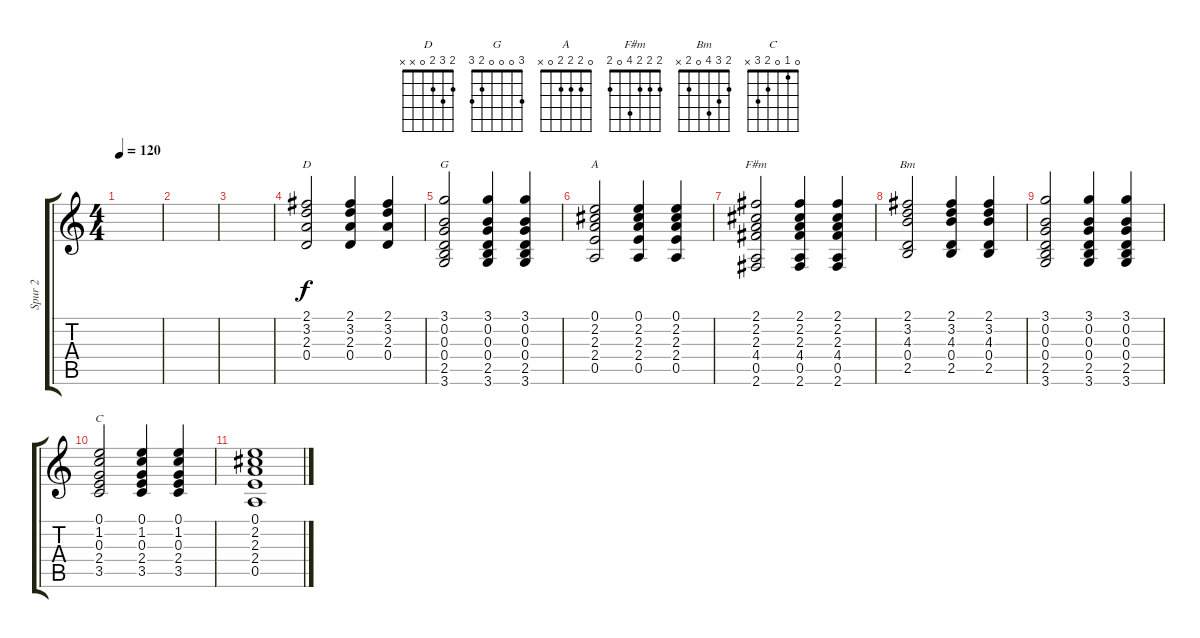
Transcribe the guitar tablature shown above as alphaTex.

\track ("Spur 2" "Spur 2") {instrument overdrivenguitar}
\staff {score tabs}
\tuning (E4 B3 G3 D3 A2 E2) {hide}
\chord ("D" 2 3 2 0 x x)
\chord ("G" 3 0 0 0 2 3)
\chord ("A" 0 2 2 2 0 x)
\chord ("F#m" 2 2 2 4 0 2)
\chord ("Bm" 2 3 4 0 2 x)
\chord ("C" 0 1 0 2 3 x)
\ts (4 4)
\tempo 120
\clef g2
\ks c
|
|
|
(2.1 3.2 2.3 0.4).2{ch "D"} (2.1 3.2 2.3 0.4).4 (2.1 3.2 2.3 0.4).4 |
(3.1 0.2 0.3 0.4 2.5 3.6).2{ch "G"} (3.1 0.2 0.3 0.4 2.5 3.6).4 (3.1 0.2 0.3 0.4 2.5 3.6).4 |
(0.1 2.2 2.3 2.4 0.5).2{ch "A"} (0.1 2.2 2.3 2.4 0.5).4 (0.1 2.2 2.3 2.4 0.5).4 |
(2.1 2.2 2.3 4.4 0.5 2.6).2{ch "F#m"} (2.1 2.2 2.3 4.4 0.5 2.6).4 (2.1 2.2 2.3 4.4 0.5 2.6).4 |
(2.1 3.2 4.3 0.4 2.5).2{ch "Bm"} (2.1 3.2 4.3 0.4 2.5).4 (2.1 3.2 4.3 0.4 2.5).4 |
(3.1 0.2 0.3 0.4 2.5 3.6).2 (3.1 0.2 0.3 0.4 2.5 3.6).4 (3.1 0.2 0.3 0.4 2.5 3.6).4 |
(0.1 1.2 0.3 2.4 3.5).2{ch "C"} (0.1 1.2 0.3 2.4 3.5).4 (0.1 1.2 0.3 2.4 3.5).4 |
(0.1 2.2 2.3 2.4 0.5).1
